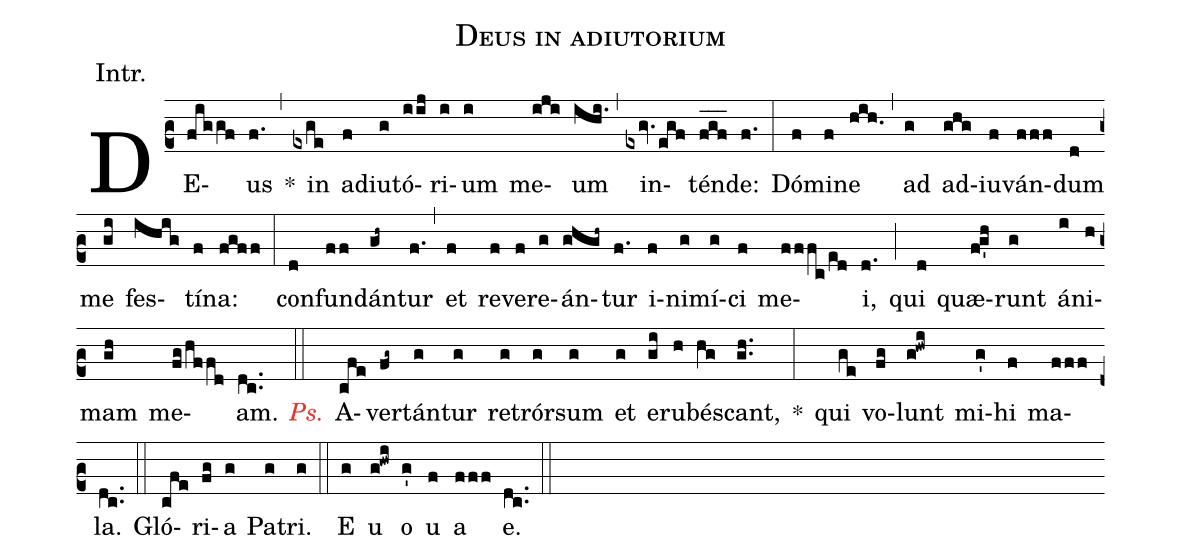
name:Deus in adiutorium;
annotation:Intr.;
mode:7;
office-part:Introit;
%%
(c2) DE(figgf)us(f.) *(,)
in(exge) ad(f)iu(g)tó(iij)ri(i)um(i) me(iji)um(ihi.) (,)
in(exgv./egf)tén(fgf___)de:(f.) (:)
Dó(f)mi(f)ne(hih.) (,)
ad(g) ad(ghg)iu(f)ván(fff)dum(d) me(gi) fes(ihig)tí(f)na:(fgff) (:)
con(d)fun(ff)dán(gh~)tur(f.) (,)
et(f) re(f)ve(f)re(g)án(ghgh~)tur(f.) i(f)ni(g)mí(g)ci(f) me(fffc/ed)i,(d.) (;)
qui(d) quæ(f!g'h)runt(g) á(i)ni(h)mam(gh) me(fg/hffd)am.(dc..) <c><i>Ps.</i></c>(::)
A(cfe)ver(fg~)tán(g)tur(g) ret(g)rór(g)sum(g) et(g) e(gi)ru(h)bé(hg)scant,(gh..) *(:)
qui(ge) vo(fg)lunt(g!hwi) mi(g')hi(f) ma(fff)la.(dc..) (::)
Gló(cfe)ri(fg)a(g) Pa(g)tri.(g) (::)
<eu>E(g) u(g!hwi) o(g') u(f) a(fff) e.</eu>(dc..) (::)
